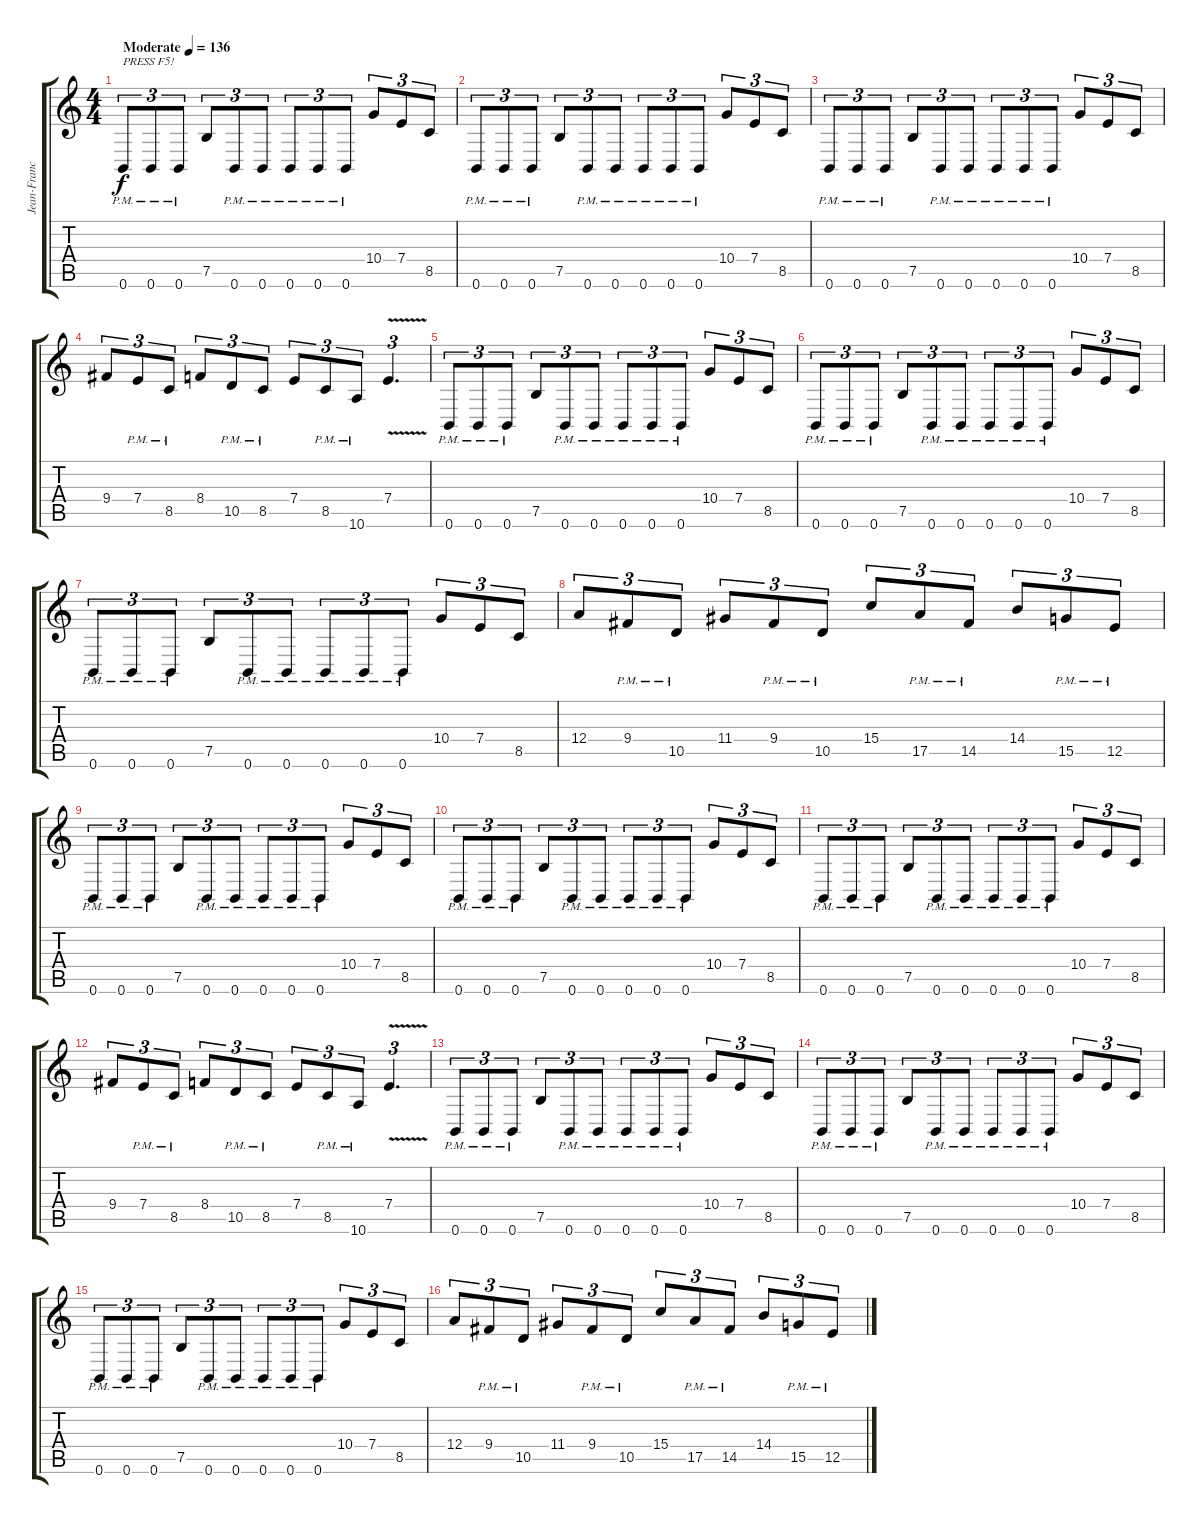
\track ("Jean-Francois Dagenais (Rhythm)" "Jean-Franc") {instrument distortionguitar}
\staff {score tabs}
\tuning (B3 Gb3 D3 A2 E2 B1) {hide}
\ts (4 4)
\tempo (136 "Moderate")
\clef g2
\ks c
0.6{pm}.8{tu (3 2) txt "PRESS F5!" dy f instrument distortionguitar} 0.6{pm}.8{tu (3 2)} 0.6{pm}.8{tu (3 2)} 7.5.8{tu (3 2)} 0.6{pm}.8{tu (3 2)} 0.6{pm}.8{tu (3 2)} 0.6{pm}.8{tu (3 2)} 0.6{pm}.8{tu (3 2)} 0.6{pm}.8{tu (3 2)} 10.4.8{tu (3 2)} 7.4.8{tu (3 2)} 8.5.8{tu (3 2)} |
0.6{pm}.8{tu (3 2)} 0.6{pm}.8{tu (3 2)} 0.6{pm}.8{tu (3 2)} 7.5.8{tu (3 2)} 0.6{pm}.8{tu (3 2)} 0.6{pm}.8{tu (3 2)} 0.6{pm}.8{tu (3 2)} 0.6{pm}.8{tu (3 2)} 0.6{pm}.8{tu (3 2)} 10.4.8{tu (3 2)} 7.4.8{tu (3 2)} 8.5.8{tu (3 2)} |
0.6{pm}.8{tu (3 2)} 0.6{pm}.8{tu (3 2)} 0.6{pm}.8{tu (3 2)} 7.5.8{tu (3 2)} 0.6{pm}.8{tu (3 2)} 0.6{pm}.8{tu (3 2)} 0.6{pm}.8{tu (3 2)} 0.6{pm}.8{tu (3 2)} 0.6{pm}.8{tu (3 2)} 10.4.8{tu (3 2)} 7.4.8{tu (3 2)} 8.5.8{tu (3 2)} |
9.4.8{tu (3 2)} 7.4{pm}.8{tu (3 2)} 8.5{pm}.8{tu (3 2)} 8.4.8{tu (3 2)} 10.5{pm}.8{tu (3 2)} 8.5{pm}.8{tu (3 2)} 7.4.8{tu (3 2)} 8.5{pm}.8{tu (3 2)} 10.6{pm}.8{tu (3 2)} 7.4{v}.4{d tu (3 2)} |
0.6{pm}.8{tu (3 2)} 0.6{pm}.8{tu (3 2)} 0.6{pm}.8{tu (3 2)} 7.5.8{tu (3 2)} 0.6{pm}.8{tu (3 2)} 0.6{pm}.8{tu (3 2)} 0.6{pm}.8{tu (3 2)} 0.6{pm}.8{tu (3 2)} 0.6{pm}.8{tu (3 2)} 10.4.8{tu (3 2)} 7.4.8{tu (3 2)} 8.5.8{tu (3 2)} |
0.6{pm}.8{tu (3 2)} 0.6{pm}.8{tu (3 2)} 0.6{pm}.8{tu (3 2)} 7.5.8{tu (3 2)} 0.6{pm}.8{tu (3 2)} 0.6{pm}.8{tu (3 2)} 0.6{pm}.8{tu (3 2)} 0.6{pm}.8{tu (3 2)} 0.6{pm}.8{tu (3 2)} 10.4.8{tu (3 2)} 7.4.8{tu (3 2)} 8.5.8{tu (3 2)} |
0.6{pm}.8{tu (3 2)} 0.6{pm}.8{tu (3 2)} 0.6{pm}.8{tu (3 2)} 7.5.8{tu (3 2)} 0.6{pm}.8{tu (3 2)} 0.6{pm}.8{tu (3 2)} 0.6{pm}.8{tu (3 2)} 0.6{pm}.8{tu (3 2)} 0.6{pm}.8{tu (3 2)} 10.4.8{tu (3 2)} 7.4.8{tu (3 2)} 8.5.8{tu (3 2)} |
12.4.8{tu (3 2)} 9.4{pm}.8{tu (3 2)} 10.5{pm}.8{tu (3 2)} 11.4.8{tu (3 2)} 9.4{pm}.8{tu (3 2)} 10.5{pm}.8{tu (3 2)} 15.4.8{tu (3 2)} 17.5{pm}.8{tu (3 2)} 14.5{pm}.8{tu (3 2)} 14.4.8{tu (3 2)} 15.5{pm}.8{tu (3 2)} 12.5{pm}.8{tu (3 2)} |
0.6{pm}.8{tu (3 2)} 0.6{pm}.8{tu (3 2)} 0.6{pm}.8{tu (3 2)} 7.5.8{tu (3 2)} 0.6{pm}.8{tu (3 2)} 0.6{pm}.8{tu (3 2)} 0.6{pm}.8{tu (3 2)} 0.6{pm}.8{tu (3 2)} 0.6{pm}.8{tu (3 2)} 10.4.8{tu (3 2)} 7.4.8{tu (3 2)} 8.5.8{tu (3 2)} |
0.6{pm}.8{tu (3 2)} 0.6{pm}.8{tu (3 2)} 0.6{pm}.8{tu (3 2)} 7.5.8{tu (3 2)} 0.6{pm}.8{tu (3 2)} 0.6{pm}.8{tu (3 2)} 0.6{pm}.8{tu (3 2)} 0.6{pm}.8{tu (3 2)} 0.6{pm}.8{tu (3 2)} 10.4.8{tu (3 2)} 7.4.8{tu (3 2)} 8.5.8{tu (3 2)} |
0.6{pm}.8{tu (3 2)} 0.6{pm}.8{tu (3 2)} 0.6{pm}.8{tu (3 2)} 7.5.8{tu (3 2)} 0.6{pm}.8{tu (3 2)} 0.6{pm}.8{tu (3 2)} 0.6{pm}.8{tu (3 2)} 0.6{pm}.8{tu (3 2)} 0.6{pm}.8{tu (3 2)} 10.4.8{tu (3 2)} 7.4.8{tu (3 2)} 8.5.8{tu (3 2)} |
9.4.8{tu (3 2)} 7.4{pm}.8{tu (3 2)} 8.5{pm}.8{tu (3 2)} 8.4.8{tu (3 2)} 10.5{pm}.8{tu (3 2)} 8.5{pm}.8{tu (3 2)} 7.4.8{tu (3 2)} 8.5{pm}.8{tu (3 2)} 10.6{pm}.8{tu (3 2)} 7.4{v}.4{d tu (3 2)} |
0.6{pm}.8{tu (3 2)} 0.6{pm}.8{tu (3 2)} 0.6{pm}.8{tu (3 2)} 7.5.8{tu (3 2)} 0.6{pm}.8{tu (3 2)} 0.6{pm}.8{tu (3 2)} 0.6{pm}.8{tu (3 2)} 0.6{pm}.8{tu (3 2)} 0.6{pm}.8{tu (3 2)} 10.4.8{tu (3 2)} 7.4.8{tu (3 2)} 8.5.8{tu (3 2)} |
0.6{pm}.8{tu (3 2)} 0.6{pm}.8{tu (3 2)} 0.6{pm}.8{tu (3 2)} 7.5.8{tu (3 2)} 0.6{pm}.8{tu (3 2)} 0.6{pm}.8{tu (3 2)} 0.6{pm}.8{tu (3 2)} 0.6{pm}.8{tu (3 2)} 0.6{pm}.8{tu (3 2)} 10.4.8{tu (3 2)} 7.4.8{tu (3 2)} 8.5.8{tu (3 2)} |
0.6{pm}.8{tu (3 2)} 0.6{pm}.8{tu (3 2)} 0.6{pm}.8{tu (3 2)} 7.5.8{tu (3 2)} 0.6{pm}.8{tu (3 2)} 0.6{pm}.8{tu (3 2)} 0.6{pm}.8{tu (3 2)} 0.6{pm}.8{tu (3 2)} 0.6{pm}.8{tu (3 2)} 10.4.8{tu (3 2)} 7.4.8{tu (3 2)} 8.5.8{tu (3 2)} |
12.4.8{tu (3 2)} 9.4{pm}.8{tu (3 2)} 10.5{pm}.8{tu (3 2)} 11.4.8{tu (3 2)} 9.4{pm}.8{tu (3 2)} 10.5{pm}.8{tu (3 2)} 15.4.8{tu (3 2)} 17.5{pm}.8{tu (3 2)} 14.5{pm}.8{tu (3 2)} 14.4.8{tu (3 2)} 15.5{pm}.8{tu (3 2)} 12.5{pm}.8{tu (3 2)}
